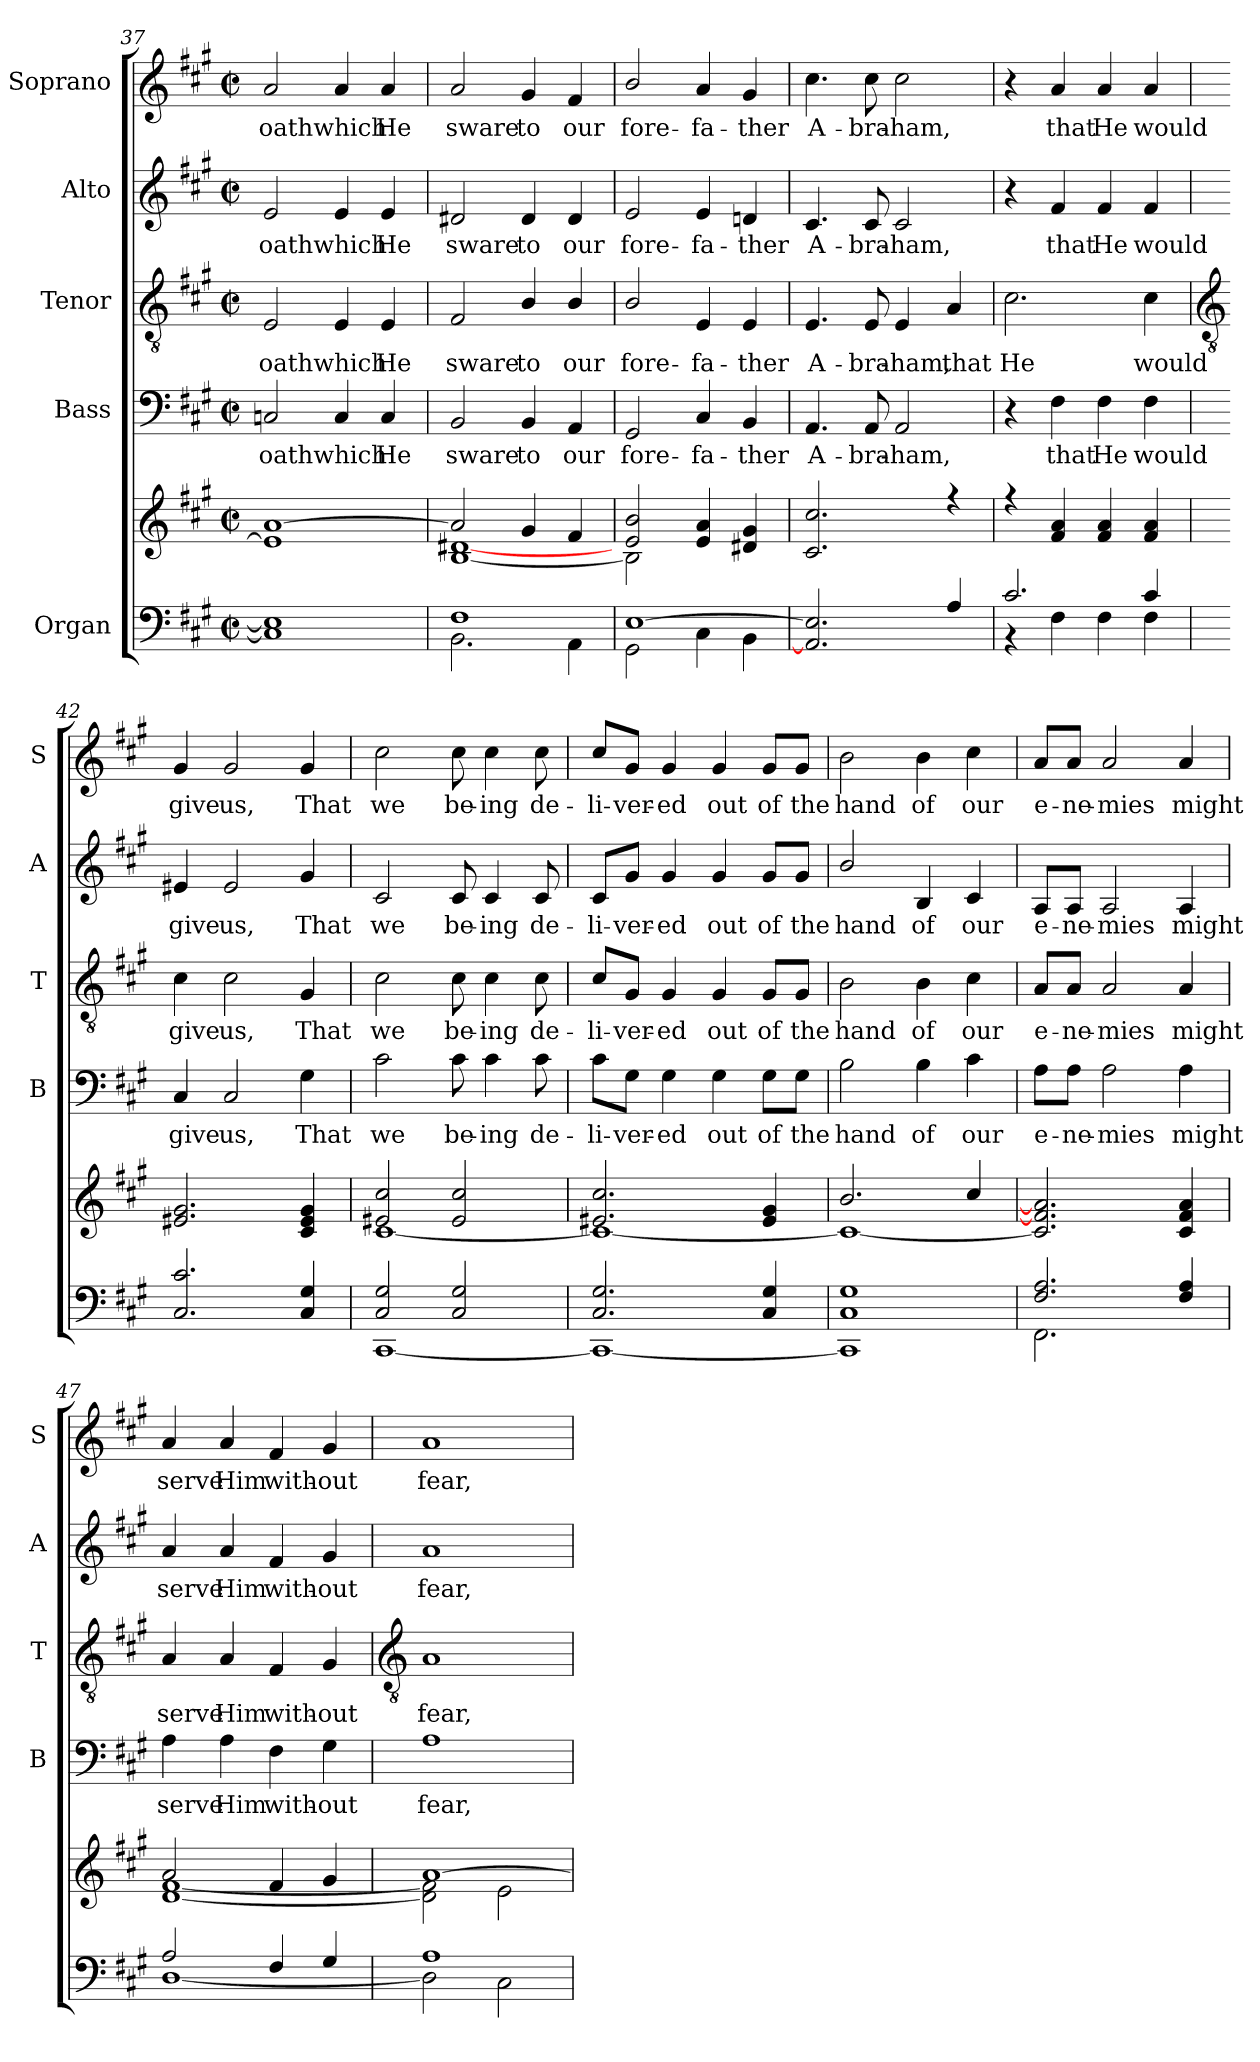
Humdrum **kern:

**kern	**kern	**kern	**text	**kern	**text	**kern	**text	**kern	**text
*part5	*part5	*part4	*part4	*part3	*part3	*part2	*part2	*part1	*part1
*staff6	*staff5	*staff4	*staff4	*staff3	*staff3	*staff2	*staff2	*staff1	*staff1
*I"Organ	*	*I"Bass	*	*I"Tenor	*	*I"Alto	*	*I"Soprano	*
*	*	*I'B	*	*I'T	*	*I'A	*	*I'S	*
*clefF4	*clefG2	*clefF4	*	*clefGv2	*	*clefG2	*	*clefG2	*
*k[f#c#g#]	*k[f#c#g#]	*k[f#c#g#]	*	*k[f#c#g#]	*	*k[f#c#g#]	*	*k[f#c#g#]	*
*A:	*A:	*A:	*	*A:	*	*A:	*	*A:	*
*M2/2	*M2/2	*M2/2	*	*M2/2	*	*M2/2	*	*M2/2	*
*met(c|)	*met(c|)	*met(c|)	*	*met(c|)	*	*met(c|)	*	*met(c|)	*
=37	=37	=37	=37	=37	=37	=37	=37	=37	=37
*^	*^	*	*	*	*	*	*	*	*
!	!	!	!	!	!LO:LY:b	!	!LO:LY:b	!	!LO:LY:b	!	!LO:LY:b
1C] 1E]	1ryy	[1a/	1e\]	2Cn	oath	2E	oath	2e	oath	2a	oath
!	!	!	!	!	!LO:LY:b	!	!LO:LY:b	!	!LO:LY:b	!	!LO:LY:b
.	.	.	.	4C	which	4E	which	4e	which	4a	which
!	!	!	!	!	!LO:LY:b	!	!LO:LY:b	!	!LO:LY:b	!	!LO:LY:b
.	.	.	.	4C	He	4E	He	4e	He	4a	He
=38	=38	=38	=38	=38	=38	=38	=38	=38	=38	=38	=38
!	!	!	!	!	!LO:LY:b	!	!LO:LY:b	!	!LO:LY:b	!	!LO:LY:b
1F#	2.BB\	2a/]	[1B\ [1d#X\	2BB	sware	2F#	sware	2d#X	sware	2a	sware
!	!	!	!	!	!LO:LY:b	!	!LO:LY:b	!	!LO:LY:b	!	!LO:LY:b
.	.	4g#/	.	4BB	to	4B/	to	4d#	to	4g#	to
!	!	!	!	!	!LO:LY:b	!	!LO:LY:b	!	!LO:LY:b	!	!LO:LY:b
.	4AA\	4f#/	.	4AA	our	4B/	our	4d#	our	4f#	our
=39	=39	=39	=39	=39	=39	=39	=39	=39	=39	=39	=39
!	!	!	!	!	!LO:LY:b	!	!LO:LY:b	!	!LO:LY:b	!	!LO:LY:b
[1E	2GG#\	2e/ 2b/	2B\]	2GG#	fore-	2B/	fore-	2e	fore-	2b/	fore-
!	!	!	!	!	!LO:LY:b	!	!LO:LY:b	!	!LO:LY:b	!	!LO:LY:b
.	4C#\	4e/ 4a/	2ryy	4C#	-fa-	4E	-fa-	4e	-fa-	4a	-fa-
!	!	!	!	!	!LO:LY:b	!	!LO:LY:b	!	!LO:LY:b	!	!LO:LY:b
.	4BB\	4d#X/ 4g#/	.	4BB	-ther	4E	-ther	4dn	-ther	4g#	-ther
=40	=40	=40	=40	=40	=40	=40	=40	=40	=40	=40	=40
!	!	!	!	!	!LO:LY:b	!	!LO:LY:b	!	!LO:LY:b	!	!LO:LY:b
2.AA] 2.E]	1ryy	2.c#/ 2.cc#/	1ryy	4.AA	A-	4.E	A-	4.c#	A-	4.cc#	A-
!	!	!	!	!	!LO:LY:b	!	!LO:LY:b	!	!LO:LY:b	!	!LO:LY:b
.	.	.	.	8AA	-bra-	8E	-bra-	8c#	-bra-	8cc#	-bra-
!	!	!	!	!	!LO:LY:b	!	!LO:LY:b	!	!LO:LY:b	!	!LO:LY:b
.	.	.	.	2AA	-ham,	4E	-ham,	2c#	-ham,	2cc#	-ham,
!	!	!	!	!	!	!	!LO:LY:b	!	!	!	!
4A	.	4r	.	.	.	4A	that	.	.	.	.
=41	=41	=41	=41	=41	=41	=41	=41	=41	=41	=41	=41
!	!	!	!	!	!	!	!LO:LY:b	!	!	!	!
2.c#/	4r	4r	1ryy	4r	.	2.c#	He	4r	.	4r	.
!	!	!	!	!	!LO:LY:b	!	!	!	!LO:LY:b	!	!LO:LY:b
.	4F#	4f#/ 4a/	.	4F#	that	.	.	4f#	that	4a	that
!	!	!	!	!	!LO:LY:b	!	!	!	!LO:LY:b	!	!LO:LY:b
.	4F#	4f#/ 4a/	.	4F#	He	.	.	4f#	He	4a	He
!	!	!	!	!	!LO:LY:b	!	!LO:LY:b	!	!LO:LY:b	!	!LO:LY:b
4c#	4F#	4f#/ 4a/	.	4F#	would	4c#	would	4f#	would	4a	would
!!LO:LB:g=z
=42	=42	=42	=42	=42	=42	=42	=42	=42	=42	=42	=42
*	*	*	*	*	*	*clefGv2	*	*	*	*	*
!	!	!	!	!	!LO:LY:b	!	!LO:LY:b	!	!LO:LY:b	!	!LO:LY:b
2.C# 2.c#	1ryy	2.e#X/ 2.g#/	1ryy	4C#	give	4c#	give	4e#X	give	4g#	give
!	!	!	!	!	!LO:LY:b	!	!LO:LY:b	!	!LO:LY:b	!	!LO:LY:b
.	.	.	.	2C#	us,	2c#	us,	2e#	us,	2g#	us,
!	!	!	!	!	!LO:LY:b	!	!LO:LY:b	!	!LO:LY:b	!	!LO:LY:b
4C# 4G#	.	4c#/ 4e#/ 4g#/	.	4G#	That	4G#	That	4g#	That	4g#	That
=43	=43	=43	=43	=43	=43	=43	=43	=43	=43	=43	=43
!	!	!	!	!	!LO:LY:b	!	!LO:LY:b	!	!LO:LY:b	!	!LO:LY:b
2C#/ 2G#/	[1CC#\	2e#X/ 2cc#/	[1c#\	2c#	we	2c#	we	2c#	we	2cc#	we
!	!	!	!	!	!LO:LY:b	!	!LO:LY:b	!	!LO:LY:b	!	!LO:LY:b
2C#/ 2G#/	.	2e#/ 2cc#/	.	8c#	be-	8c#	be-	8c#	be-	8cc#	be-
!	!	!	!	!	!LO:LY:b	!	!LO:LY:b	!	!LO:LY:b	!	!LO:LY:b
.	.	.	.	4c#	-ing	4c#	-ing	4c#	-ing	4cc#	-ing
!	!	!	!	!	!LO:LY:b	!	!LO:LY:b	!	!LO:LY:b	!	!LO:LY:b
.	.	.	.	8c#	de-	8c#	de-	8c#	de-	8cc#	de-
=44	=44	=44	=44	=44	=44	=44	=44	=44	=44	=44	=44
!	!	!	!	!	!LO:LY:b	!	!LO:LY:b	!	!LO:LY:b	!	!LO:LY:b
2.C#/ 2.G#/	1CC#\_	2.e#X/ 2.cc#/	1c#\_	8c#\L	-li-	8c#/L	-li-	8c#/L	-li-	8cc#/L	-li-
!	!	!	!	!	!LO:LY:b	!	!LO:LY:b	!	!LO:LY:b	!	!LO:LY:b
.	.	.	.	8G#\J	-ver-	8G#/J	-ver-	8g#/J	-ver-	8g#/J	-ver-
!	!	!	!	!	!LO:LY:b	!	!LO:LY:b	!	!LO:LY:b	!	!LO:LY:b
.	.	.	.	4G#	-ed	4G#	-ed	4g#	-ed	4g#	-ed
!	!	!	!	!	!LO:LY:b	!	!LO:LY:b	!	!LO:LY:b	!	!LO:LY:b
.	.	.	.	4G#	out	4G#	out	4g#	out	4g#	out
!	!	!	!	!	!LO:LY:b	!	!LO:LY:b	!	!LO:LY:b	!	!LO:LY:b
4C#/ 4G#/	.	4e#/ 4g#/	.	8G#\L	of	8G#/L	of	8g#/L	of	8g#/L	of
!	!	!	!	!	!LO:LY:b	!	!LO:LY:b	!	!LO:LY:b	!	!LO:LY:b
.	.	.	.	8G#\J	the	8G#/J	the	8g#/J	the	8g#/J	the
=45	=45	=45	=45	=45	=45	=45	=45	=45	=45	=45	=45
!	!	!	!	!	!LO:LY:b	!	!LO:LY:b	!	!LO:LY:b	!	!LO:LY:b
1C# 1G#	1CC#\]	2.b/	1c#\_	2B	hand	2B	hand	2b/	hand	2b	hand
!	!	!	!	!	!LO:LY:b	!	!LO:LY:b	!	!LO:LY:b	!	!LO:LY:b
.	.	.	.	4B	of	4B	of	4B	of	4b	of
!	!	!	!	!	!LO:LY:b	!	!LO:LY:b	!	!LO:LY:b	!	!LO:LY:b
.	.	4cc#/	.	4c#	our	4c#	our	4c#	our	4cc#	our
=46	=46	=46	=46	=46	=46	=46	=46	=46	=46	=46	=46
!	!	!	!	!	!LO:LY:b	!	!LO:LY:b	!	!LO:LY:b	!	!LO:LY:b
2.F#/ 2.A/	2.FF#\	1ryy	2.c#/] 2.f#/] 2.a/]	8A\L	e-	8A/L	e-	8A/L	e-	8a/L	e-
!	!	!	!	!	!LO:LY:b	!	!LO:LY:b	!	!LO:LY:b	!	!LO:LY:b
.	.	.	.	8A\J	-ne-	8A/J	-ne-	8A/J	-ne-	8a/J	-ne-
!	!	!	!	!	!LO:LY:b	!	!LO:LY:b	!	!LO:LY:b	!	!LO:LY:b
.	.	.	.	2A	-mies	2A	-mies	2A	-mies	2a	-mies
!	!	!	!	!	!LO:LY:b	!	!LO:LY:b	!	!LO:LY:b	!	!LO:LY:b
4F#/ 4A/	4ryy	.	4c#/ 4f#/ 4a/	4A	might	4A	might	4A	might	4a	might
=47	=47	=47	=47	=47	=47	=47	=47	=47	=47	=47	=47
!	!	!	!	!	!LO:LY:b	!	!LO:LY:b	!	!LO:LY:b	!	!LO:LY:b
2A/	[1D\	2a/	[1d\ [1f#\	4A	serve	4A	serve	4a	serve	4a	serve
!	!	!	!	!	!LO:LY:b	!	!LO:LY:b	!	!LO:LY:b	!	!LO:LY:b
.	.	.	.	4A	Him	4A	Him	4a	Him	4a	Him
!	!	!	!	!	!LO:LY:b	!	!LO:LY:b	!	!LO:LY:b	!	!LO:LY:b
4F#/	.	4f#/	.	4F#	with-	4F#	with-	4f#	with-	4f#	with-
!	!	!	!	!	!LO:LY:b	!	!LO:LY:b	!	!LO:LY:b	!	!LO:LY:b
4G#/	.	4g#/	.	4G#	-out	4G#	-out	4g#	-out	4g#	-out
!!LO:LB:g=z
=48	=48	=48	=48	=48	=48	=48	=48	=48	=48	=48	=48
*	*	*	*	*	*	*clefGv2	*	*	*	*	*
!	!	!	!	!	!LO:LY:b	!	!LO:LY:b	!	!LO:LY:b	!	!LO:LY:b
1A	2D]	[1a/	2d\] 2f#\]	1A	fear,	1A	fear,	1a	fear,	1a	fear,
.	2C#\	.	2e\	.	.	.	.	.	.	.	.
*v	*v	*	*	*	*	*	*	*	*	*	*
*	*v	*v	*	*	*	*	*	*	*	*
=	=	=	=	=	=	=	=	=	=
*-	*-	*-	*-	*-	*-	*-	*-	*-	*-
